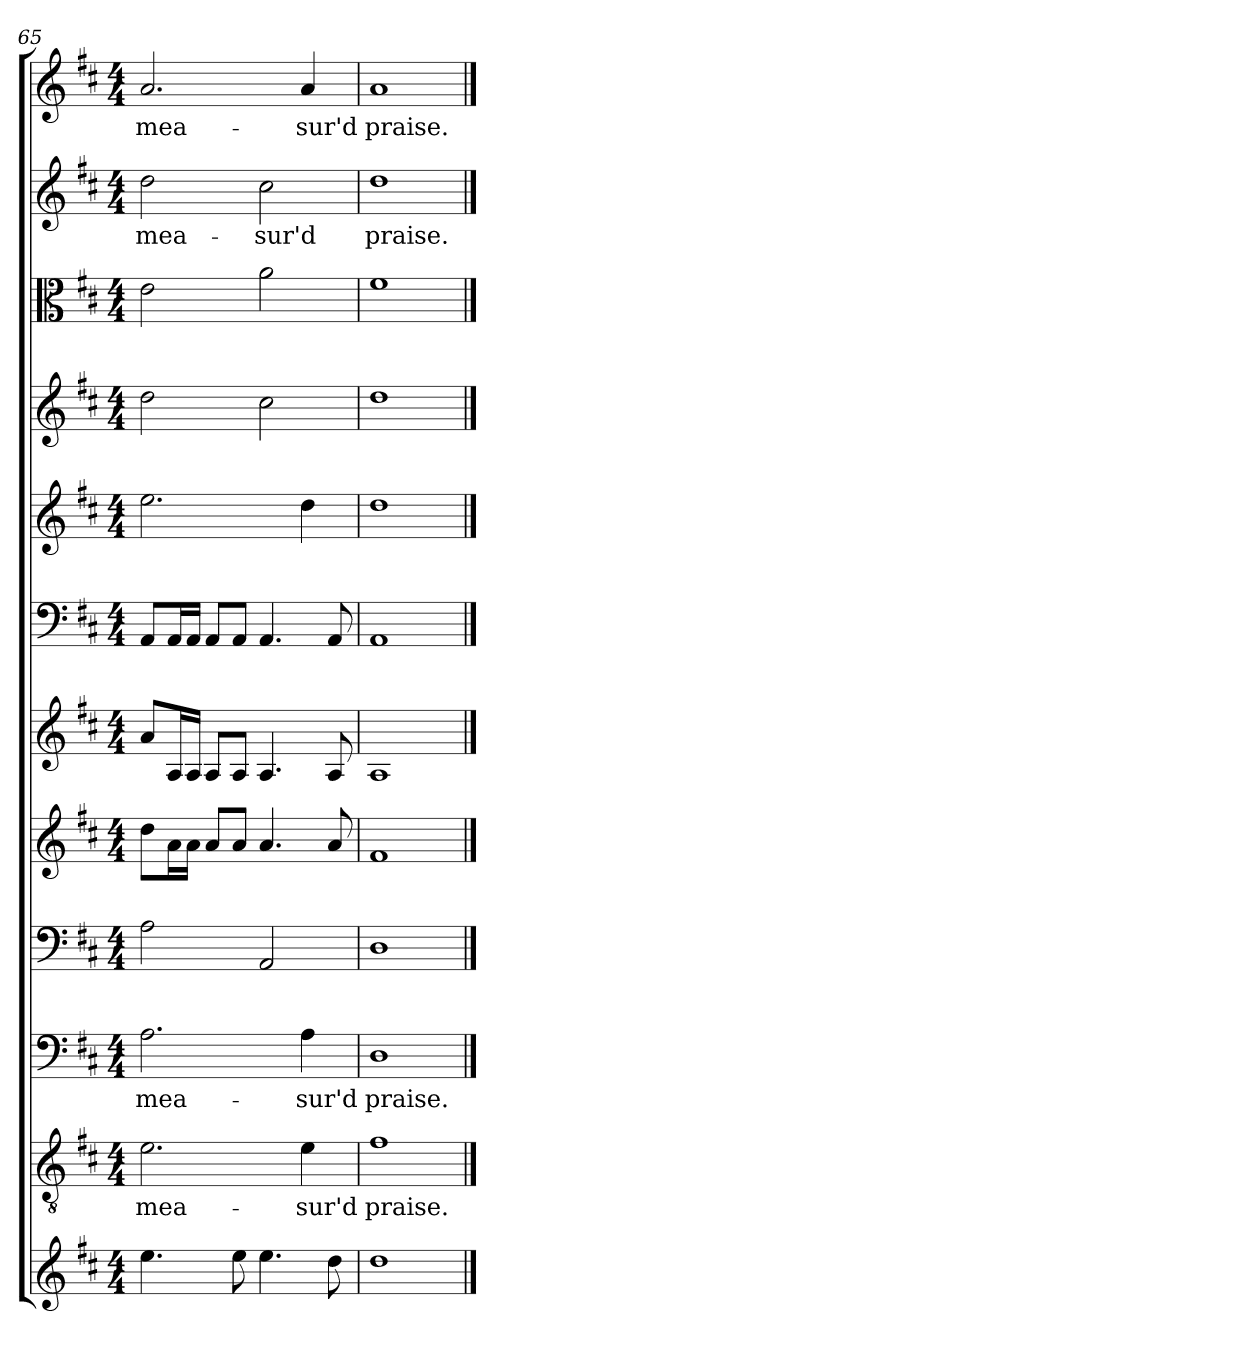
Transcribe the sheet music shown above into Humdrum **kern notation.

**kern	**kern	**text	**kern	**text	**kern	**kern	**kern	**kern	**kern	**kern	**kern	**kern	**text	**kern	**text
*part12	*part11	*part11	*part10	*part10	*part9	*part8	*part7	*part6	*part5	*part4	*part3	*part2	*part2	*part1	*part1
*staff12	*staff11	*staff11	*staff10	*staff10	*staff9	*staff8	*staff7	*staff6	*staff5	*staff4	*staff3	*staff2	*staff2	*staff1	*staff1
*clefG2	*clefGv2	*	*clefF4	*	*clefF4	*clefG2	*clefG2	*clefF4	*clefG2	*clefG2	*clefC3	*clefG2	*	*clefG2	*
*k[f#c#]	*k[f#c#]	*	*k[f#c#]	*	*k[f#c#]	*k[f#c#]	*k[f#c#]	*k[f#c#]	*k[f#c#]	*k[f#c#]	*k[f#c#]	*k[f#c#]	*	*k[f#c#]	*
*D:	*D:	*	*D:	*	*D:	*D:	*D:	*D:	*D:	*D:	*D:	*D:	*	*D:	*
*M4/4	*M4/4	*	*M4/4	*	*M4/4	*M4/4	*M4/4	*M4/4	*M4/4	*M4/4	*M4/4	*M4/4	*	*M4/4	*
=65	=65	=65	=65	=65	=65	=65	=65	=65	=65	=65	=65	=65	=65	=65	=65
4.ee\	2.e\	-mea-	2.A\	-mea-	2A\	8dd\L	8a/L	8AA/L	2.ee\	2dd\	2e\	2dd\	-mea-	2.a/	-mea-
.	.	.	.	.	.	16a\L	16A/L	16AA/L	.	.	.	.	.	.	.
.	.	.	.	.	.	16a\JJ	16A/JJ	16AA/JJ	.	.	.	.	.	.	.
.	.	.	.	.	.	8a/L	8A/L	8AA/L	.	.	.	.	.	.	.
8ee\	.	.	.	.	.	8a/J	8A/J	8AA/J	.	.	.	.	.	.	.
4.ee\	.	.	.	.	2AA/	4.a/	4.A/	4.AA/	.	2cc#\	2a\	2cc#\	-sur'd	.	.
.	4e\	-sur'd	4A\	-sur'd	.	.	.	.	4dd\	.	.	.	.	4a/	-sur'd
8dd\	.	.	.	.	.	8a/	8A/	8AA/	.	.	.	.	.	.	.
=66	=66	=66	=66	=66	=66	=66	=66	=66	=66	=66	=66	=66	=66	=66	=66
1dd\	1f#\	praise.	1D\	praise.	1D\	1f#/	1A/	1AA/	1dd\	1dd\	1f#\	1dd\	praise.	1a/	praise.
==	==	==	==	==	==	==	==	==	==	==	==	==	==	==	==
*-	*-	*-	*-	*-	*-	*-	*-	*-	*-	*-	*-	*-	*-	*-	*-
